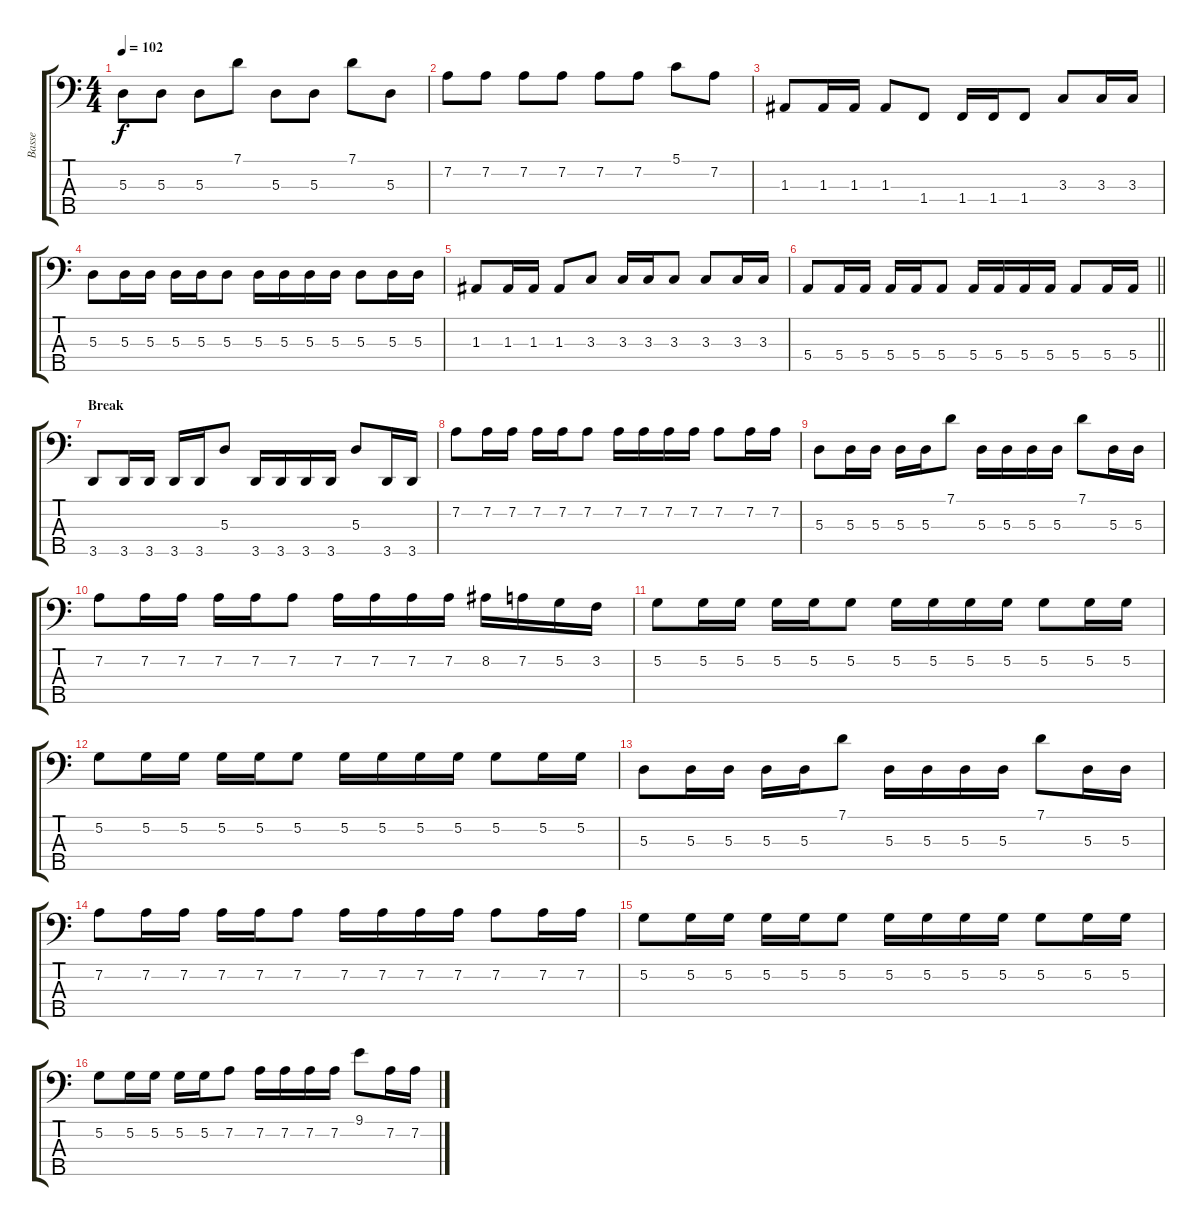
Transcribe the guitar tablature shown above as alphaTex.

\track ("Basse" "Basse") {instrument electricbassfinger}
\staff {score tabs}
\tuning (G2 D2 A1 E1 B0) {hide}
\ts (4 4)
\tempo 102
\clef f4
\ks c
5.3.8{dy f} 5.3.8 5.3.8 7.1.8 5.3.8 5.3.8 7.1.8 5.3.8 |
7.2.8 7.2.8 7.2.8 7.2.8 7.2.8 7.2.8 5.1.8 7.2.8 |
1.3.8 1.3.16 1.3.16 1.3.8 1.4.8 1.4.16 1.4.16 1.4.8 3.3.8 3.3.16 3.3.16 |
5.3.8 5.3.16 5.3.16 5.3.16 5.3.16 5.3.8 5.3.16 5.3.16 5.3.16 5.3.16 5.3.8 5.3.16 5.3.16 |
1.3.8 1.3.16 1.3.16 1.3.8 3.3.8 3.3.16 3.3.16 3.3.8 3.3.8 3.3.16 3.3.16 |
\barLineRight lightlight
5.4.8 5.4.16 5.4.16 5.4.16 5.4.16 5.4.8 5.4.16 5.4.16 5.4.16 5.4.16 5.4.8 5.4.16 5.4.16 |
\section ("" "Break")
3.5.8 3.5.16 3.5.16 3.5.16 3.5.16 5.3.8 3.5.16 3.5.16 3.5.16 3.5.16 5.3.8 3.5.16 3.5.16 |
7.2.8 7.2.16 7.2.16 7.2.16 7.2.16 7.2.8 7.2.16 7.2.16 7.2.16 7.2.16 7.2.8 7.2.16 7.2.16 |
5.3.8 5.3.16 5.3.16 5.3.16 5.3.16 7.1.8 5.3.16 5.3.16 5.3.16 5.3.16 7.1.8 5.3.16 5.3.16 |
7.2.8 7.2.16 7.2.16 7.2.16 7.2.16 7.2.8 7.2.16 7.2.16 7.2.16 7.2.16 8.2.16 7.2.16 5.2.16 3.2.16 |
5.2.8 5.2.16 5.2.16 5.2.16 5.2.16 5.2.8 5.2.16 5.2.16 5.2.16 5.2.16 5.2.8 5.2.16 5.2.16 |
5.2.8 5.2.16 5.2.16 5.2.16 5.2.16 5.2.8 5.2.16 5.2.16 5.2.16 5.2.16 5.2.8 5.2.16 5.2.16 |
5.3.8 5.3.16 5.3.16 5.3.16 5.3.16 7.1.8 5.3.16 5.3.16 5.3.16 5.3.16 7.1.8 5.3.16 5.3.16 |
7.2.8 7.2.16 7.2.16 7.2.16 7.2.16 7.2.8 7.2.16 7.2.16 7.2.16 7.2.16 7.2.8 7.2.16 7.2.16 |
5.2.8 5.2.16 5.2.16 5.2.16 5.2.16 5.2.8 5.2.16 5.2.16 5.2.16 5.2.16 5.2.8 5.2.16 5.2.16 |
5.2.8 5.2.16 5.2.16 5.2.16 5.2.16 7.2.8 7.2.16 7.2.16 7.2.16 7.2.16 9.1.8 7.2.16 7.2.16
